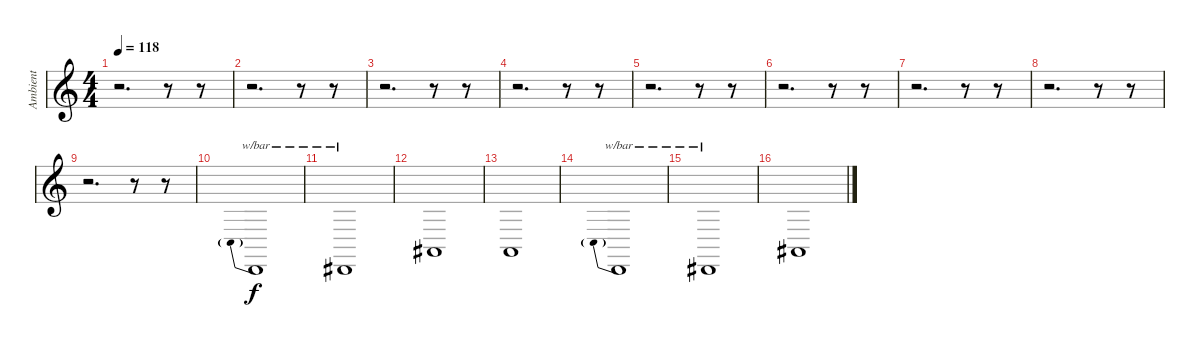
\track ("Ambient" "Ambient") {instrument fx6goblins}
\staff {score}
\tuning (E4 B3 G3 D3 A2 E2) {hide}
\ts (4 4)
\tempo 118
\clef g2
\ks c
r.2{d dy p} r.8 r.8 |
r.2{d} r.8 r.8 |
r.2{d} r.8 r.8 |
r.2{d} r.8 r.8 |
r.2{d} r.8 r.8 |
r.2{d} r.8 r.8 |
r.2{d} r.8 r.8 |
r.2{d} r.8 r.8 |
r.2{d} r.8 r.8 |
3.5.1{tbe (predive default 0 -20 60 -20) dy f} |
1.6.1{tbe (hold default 0 -4 60 -4)} |
6.6.1 |
5.6.1 |
3.5.1{tbe (predive default 0 -20 60 -20)} |
1.6.1{tbe (hold default 0 -4 60 -4)} |
6.6.1
